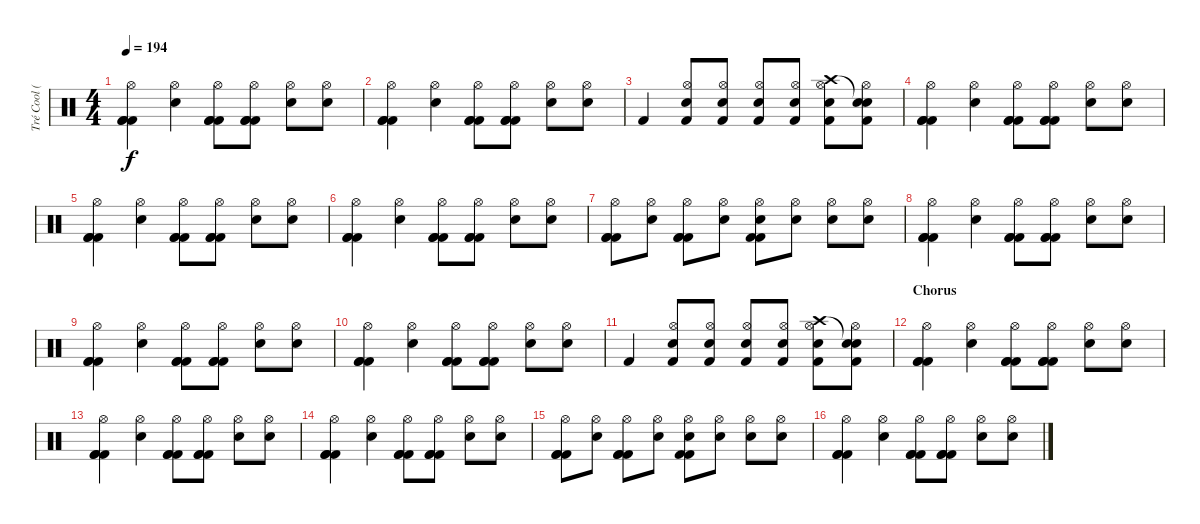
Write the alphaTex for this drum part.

\track ("Tré Cool (Drums)" "Tré Cool (") {instrument percussion}
\staff {score}
\articulation defaults
\ts (4 4)
\tempo 194
\clef neutral
\ks c
("Kick (hit) 2" "Hi-Hat (open)" "Kick (hit) 2" "Kick (hit) 2").4{dy f} ("Electric Snare (hit)" "Hi-Hat (open)").4 ("Kick (hit) 2" "Hi-Hat (open)" "Kick (hit) 2" "Kick (hit) 2").8 ("Kick (hit) 2" "Hi-Hat (open)" "Kick (hit) 2" "Kick (hit) 2").8 ("Electric Snare (hit)" "Hi-Hat (open)").8 ("Electric Snare (hit)" "Hi-Hat (open)").8 |
("Kick (hit) 2" "Hi-Hat (open)" "Kick (hit) 2" "Kick (hit) 2").4 ("Electric Snare (hit)" "Hi-Hat (open)").4 ("Kick (hit) 2" "Hi-Hat (open)" "Kick (hit) 2" "Kick (hit) 2").8 ("Kick (hit) 2" "Hi-Hat (open)" "Kick (hit) 2" "Kick (hit) 2").8 ("Electric Snare (hit)" "Hi-Hat (open)").8 ("Electric Snare (hit)" "Hi-Hat (open)").8 |
"Kick (hit) 2".4 ("Electric Snare (hit)" "Hi-Hat (open)" "Kick (hit) 2").8 ("Electric Snare (hit)" "Hi-Hat (open)" "Kick (hit) 2").8 ("Electric Snare (hit)" "Hi-Hat (open)" "Kick (hit) 2").8 ("Electric Snare (hit)" "Hi-Hat (open)" "Kick (hit) 2").8 ("Electric Snare (hit)" "Hi-Hat (open)" "Kick (hit) 2" "Crash high (hit)").8 ("Electric Snare (hit)" "Hi-Hat (open)" "Kick (hit) 2" "Snare (hit)"{t}).8 |
("Kick (hit) 2" "Hi-Hat (open)" "Kick (hit) 2" "Kick (hit) 2").4 ("Electric Snare (hit)" "Hi-Hat (open)").4 ("Kick (hit) 2" "Hi-Hat (open)" "Kick (hit) 2" "Kick (hit) 2").8 ("Kick (hit) 2" "Hi-Hat (open)" "Kick (hit) 2" "Kick (hit) 2").8 ("Electric Snare (hit)" "Hi-Hat (open)").8 ("Electric Snare (hit)" "Hi-Hat (open)").8 |
("Kick (hit) 2" "Hi-Hat (open)" "Kick (hit) 2" "Kick (hit) 2").4 ("Electric Snare (hit)" "Hi-Hat (open)").4 ("Kick (hit) 2" "Hi-Hat (open)" "Kick (hit) 2" "Kick (hit) 2").8 ("Kick (hit) 2" "Hi-Hat (open)" "Kick (hit) 2" "Kick (hit) 2").8 ("Electric Snare (hit)" "Hi-Hat (open)").8 ("Electric Snare (hit)" "Hi-Hat (open)").8 |
("Kick (hit) 2" "Hi-Hat (open)" "Kick (hit) 2" "Kick (hit) 2").4 ("Electric Snare (hit)" "Hi-Hat (open)").4 ("Kick (hit) 2" "Hi-Hat (open)" "Kick (hit) 2" "Kick (hit) 2").8 ("Kick (hit) 2" "Hi-Hat (open)" "Kick (hit) 2" "Kick (hit) 2").8 ("Electric Snare (hit)" "Hi-Hat (open)").8 ("Electric Snare (hit)" "Hi-Hat (open)").8 |
("Kick (hit) 2" "Hi-Hat (open)" "Kick (hit) 2" "Kick (hit) 2").8 ("Electric Snare (hit)" "Hi-Hat (open)").8 ("Kick (hit) 2" "Hi-Hat (open)" "Kick (hit) 2" "Kick (hit) 2").8 ("Electric Snare (hit)" "Hi-Hat (open)").8 ("Electric Snare (hit)" "Hi-Hat (open)" "Kick (hit) 2" "Kick (hit) 2").8 ("Electric Snare (hit)" "Hi-Hat (open)").8 ("Electric Snare (hit)" "Hi-Hat (open)").8 ("Electric Snare (hit)" "Hi-Hat (open)").8 |
("Kick (hit) 2" "Hi-Hat (open)" "Kick (hit) 2" "Kick (hit) 2").4 ("Electric Snare (hit)" "Hi-Hat (open)").4 ("Kick (hit) 2" "Hi-Hat (open)" "Kick (hit) 2" "Kick (hit) 2").8 ("Kick (hit) 2" "Hi-Hat (open)" "Kick (hit) 2" "Kick (hit) 2").8 ("Electric Snare (hit)" "Hi-Hat (open)").8 ("Electric Snare (hit)" "Hi-Hat (open)").8 |
("Kick (hit) 2" "Hi-Hat (open)" "Kick (hit) 2" "Kick (hit) 2").4 ("Electric Snare (hit)" "Hi-Hat (open)").4 ("Kick (hit) 2" "Hi-Hat (open)" "Kick (hit) 2" "Kick (hit) 2").8 ("Kick (hit) 2" "Hi-Hat (open)" "Kick (hit) 2" "Kick (hit) 2").8 ("Electric Snare (hit)" "Hi-Hat (open)").8 ("Electric Snare (hit)" "Hi-Hat (open)").8 |
("Kick (hit) 2" "Hi-Hat (open)" "Kick (hit) 2" "Kick (hit) 2").4 ("Electric Snare (hit)" "Hi-Hat (open)").4 ("Kick (hit) 2" "Hi-Hat (open)" "Kick (hit) 2" "Kick (hit) 2").8 ("Kick (hit) 2" "Hi-Hat (open)" "Kick (hit) 2" "Kick (hit) 2").8 ("Electric Snare (hit)" "Hi-Hat (open)").8 ("Electric Snare (hit)" "Hi-Hat (open)").8 |
"Kick (hit) 2".4 ("Electric Snare (hit)" "Hi-Hat (open)" "Kick (hit) 2").8 ("Electric Snare (hit)" "Hi-Hat (open)" "Kick (hit) 2").8 ("Electric Snare (hit)" "Hi-Hat (open)" "Kick (hit) 2").8 ("Electric Snare (hit)" "Hi-Hat (open)" "Kick (hit) 2").8 ("Electric Snare (hit)" "Hi-Hat (open)" "Kick (hit) 2" "Crash high (hit)").8 ("Electric Snare (hit)" "Hi-Hat (open)" "Kick (hit) 2" "Snare (hit)"{t}).8 |
\section ("" "Chorus")
("Kick (hit) 2" "Hi-Hat (open)" "Kick (hit) 2" "Kick (hit) 2").4 ("Electric Snare (hit)" "Hi-Hat (open)").4 ("Kick (hit) 2" "Hi-Hat (open)" "Kick (hit) 2" "Kick (hit) 2").8 ("Kick (hit) 2" "Hi-Hat (open)" "Kick (hit) 2" "Kick (hit) 2").8 ("Electric Snare (hit)" "Hi-Hat (open)").8 ("Electric Snare (hit)" "Hi-Hat (open)").8 |
("Kick (hit) 2" "Hi-Hat (open)" "Kick (hit) 2" "Kick (hit) 2").4 ("Electric Snare (hit)" "Hi-Hat (open)").4 ("Kick (hit) 2" "Hi-Hat (open)" "Kick (hit) 2" "Kick (hit) 2").8 ("Kick (hit) 2" "Hi-Hat (open)" "Kick (hit) 2" "Kick (hit) 2").8 ("Electric Snare (hit)" "Hi-Hat (open)").8 ("Electric Snare (hit)" "Hi-Hat (open)").8 |
("Kick (hit) 2" "Hi-Hat (open)" "Kick (hit) 2" "Kick (hit) 2").4 ("Electric Snare (hit)" "Hi-Hat (open)").4 ("Kick (hit) 2" "Hi-Hat (open)" "Kick (hit) 2" "Kick (hit) 2").8 ("Kick (hit) 2" "Hi-Hat (open)" "Kick (hit) 2" "Kick (hit) 2").8 ("Electric Snare (hit)" "Hi-Hat (open)").8 ("Electric Snare (hit)" "Hi-Hat (open)").8 |
("Kick (hit) 2" "Hi-Hat (open)" "Kick (hit) 2" "Kick (hit) 2").8 ("Electric Snare (hit)" "Hi-Hat (open)").8 ("Kick (hit) 2" "Hi-Hat (open)" "Kick (hit) 2" "Kick (hit) 2").8 ("Electric Snare (hit)" "Hi-Hat (open)").8 ("Electric Snare (hit)" "Hi-Hat (open)" "Kick (hit) 2" "Kick (hit) 2").8 ("Electric Snare (hit)" "Hi-Hat (open)").8 ("Electric Snare (hit)" "Hi-Hat (open)").8 ("Electric Snare (hit)" "Hi-Hat (open)").8 |
("Kick (hit) 2" "Hi-Hat (open)" "Kick (hit) 2" "Kick (hit) 2").4 ("Electric Snare (hit)" "Hi-Hat (open)").4 ("Kick (hit) 2" "Hi-Hat (open)" "Kick (hit) 2" "Kick (hit) 2").8 ("Kick (hit) 2" "Hi-Hat (open)" "Kick (hit) 2" "Kick (hit) 2").8 ("Electric Snare (hit)" "Hi-Hat (open)").8 ("Electric Snare (hit)" "Hi-Hat (open)").8
